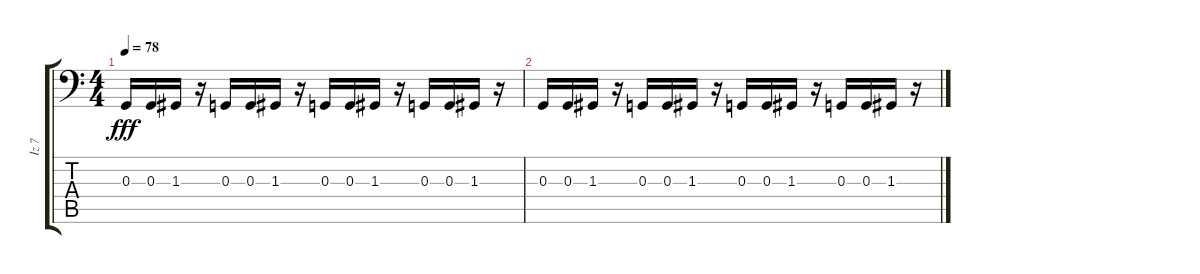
\track ("İz 7" "İz 7") {instrument pizzicatostrings}
\staff {score tabs}
\tuning (E3 B2 G2 D2 A1 E1) {hide}
\ts (4 4)
\tempo 78
\clef f4
\ks c
0.3.16{dy fff} 0.3.16 1.3.16 r.16 0.3.16 0.3.16 1.3.16 r.16 0.3.16 0.3.16 1.3.16 r.16 0.3.16 0.3.16 1.3.16 r.16 |
0.3.16 0.3.16 1.3.16 r.16 0.3.16 0.3.16 1.3.16 r.16 0.3.16 0.3.16 1.3.16 r.16 0.3.16 0.3.16 1.3.16 r.16
